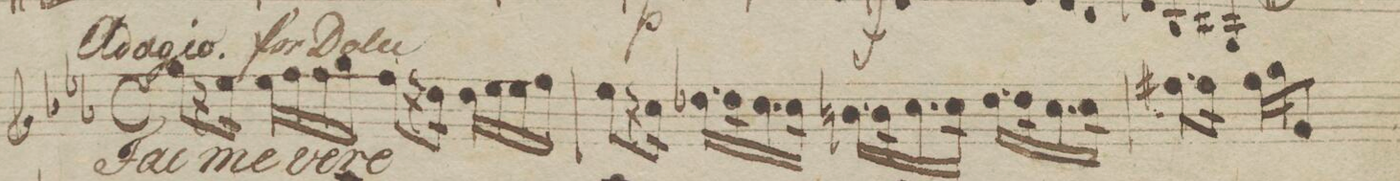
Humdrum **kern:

**kern	**dynam
*I"Violin 1mo	*
*clefG2	*
*k[b-e-a-]	*
*met(c)	*
*M4/4	*
*8\right	*
8gg\L	f
16r	.
16ee-\Jk	.
*16\right	*
16ee-\LL	.
16ff\	.
16ff\	.
16gg\JJ	.
8ff\L	.
16r	.
16dd\Jk	.
16dd\LL	.
16ee-\	.
16ee-\	.
16ff\JJ	.
=2	=2
8ee-\L	.
16r	.
16cc\Jk	.
16.dd-X\LL	.
*32\right	*
32dd-\K	.
16.cc\	.
32cc\JJk	.
16.bn\LL	.
32b\K	.
16.cc\	.
32cc\JJk	.
16.dd-\LL	.
32dd-\K	.
16.cc\	.
32cc\JJk	.
=3	=3
8.ff#X\L	.
16ff#\Jk	.
16ff#\LL	.
16gg\J	.
8g/J	.
*-	*-
